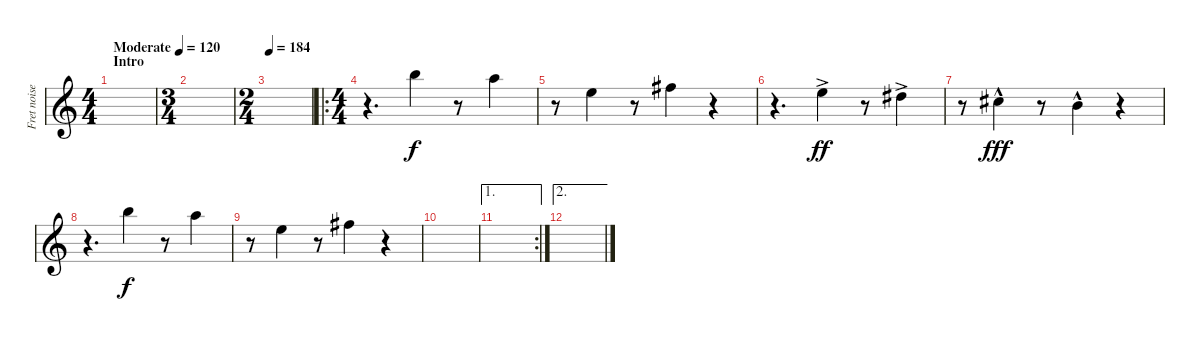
\track ("Fret noise" "Fret noise") {instrument guitarfretnoise}
\staff {score}
\tuning (E4 B3 Gb3 E3 B2 E2) {hide}
\ts (4 4)
\section ("" "Intro")
\tempo (120 "Moderate")
\clef g2
\ks c
|
\ts (3 4)
|
\ts (2 4)
\tempo 184
|
\ro
\ts (4 4)
r.4{d} 19.1.4 r.8 17.1.4 |
r.8 17.2.4 r.8 19.2.4 r.4 |
r.4{d} 17.2{ac}.4{dy ff} r.8 16.2{ac}.4 |
r.8 19.3{hac}.4{dy fff} r.8 17.3{hac}.4 r.4 |
r.4{d} 19.1.4{dy f} r.8 17.1.4 |
r.8 17.2.4 r.8 19.2.4 r.4 |
|
\ae 1
\rc 2
|
\ae 2
